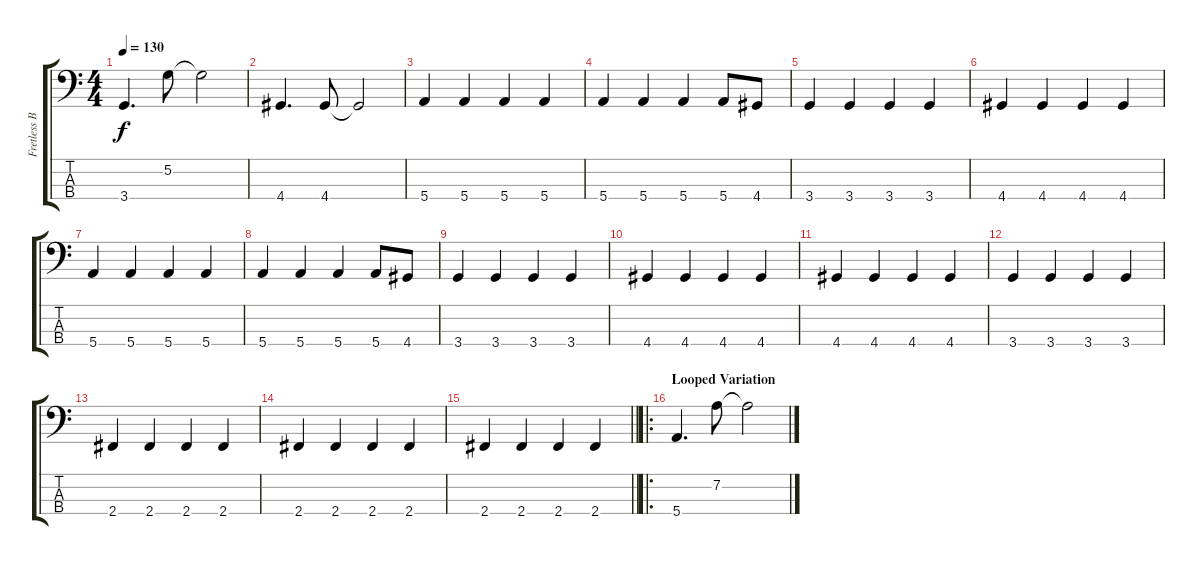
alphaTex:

\track ("Fretless Bass" "Fretless B") {instrument fretlessbass}
\staff {score tabs}
\tuning (G2 D2 A1 E1) {hide}
\ts (4 4)
\tempo 130
\clef f4
\ks c
3.4.4{d dy f} 5.2.8 5.2{t}.2 |
4.4.4{d} 4.4.8 4.4{t}.2 |
5.4.4 5.4.4 5.4.4 5.4.4 |
5.4.4 5.4.4 5.4.4 5.4.8 4.4.8 |
3.4.4 3.4.4 3.4.4 3.4.4 |
4.4.4 4.4.4 4.4.4 4.4.4 |
5.4.4 5.4.4 5.4.4 5.4.4 |
5.4.4 5.4.4 5.4.4 5.4.8 4.4.8 |
3.4.4 3.4.4 3.4.4 3.4.4 |
4.4.4 4.4.4 4.4.4 4.4.4 |
4.4.4 4.4.4 4.4.4 4.4.4 |
3.4.4 3.4.4 3.4.4 3.4.4 |
2.4.4 2.4.4 2.4.4 2.4.4 |
2.4.4 2.4.4 2.4.4 2.4.4 |
\barLineRight lightlight
2.4.4 2.4.4 2.4.4 2.4.4 |
\ro
\section ("" "Looped Variation")
5.4.4{d} 7.2.8 7.2{t}.2
